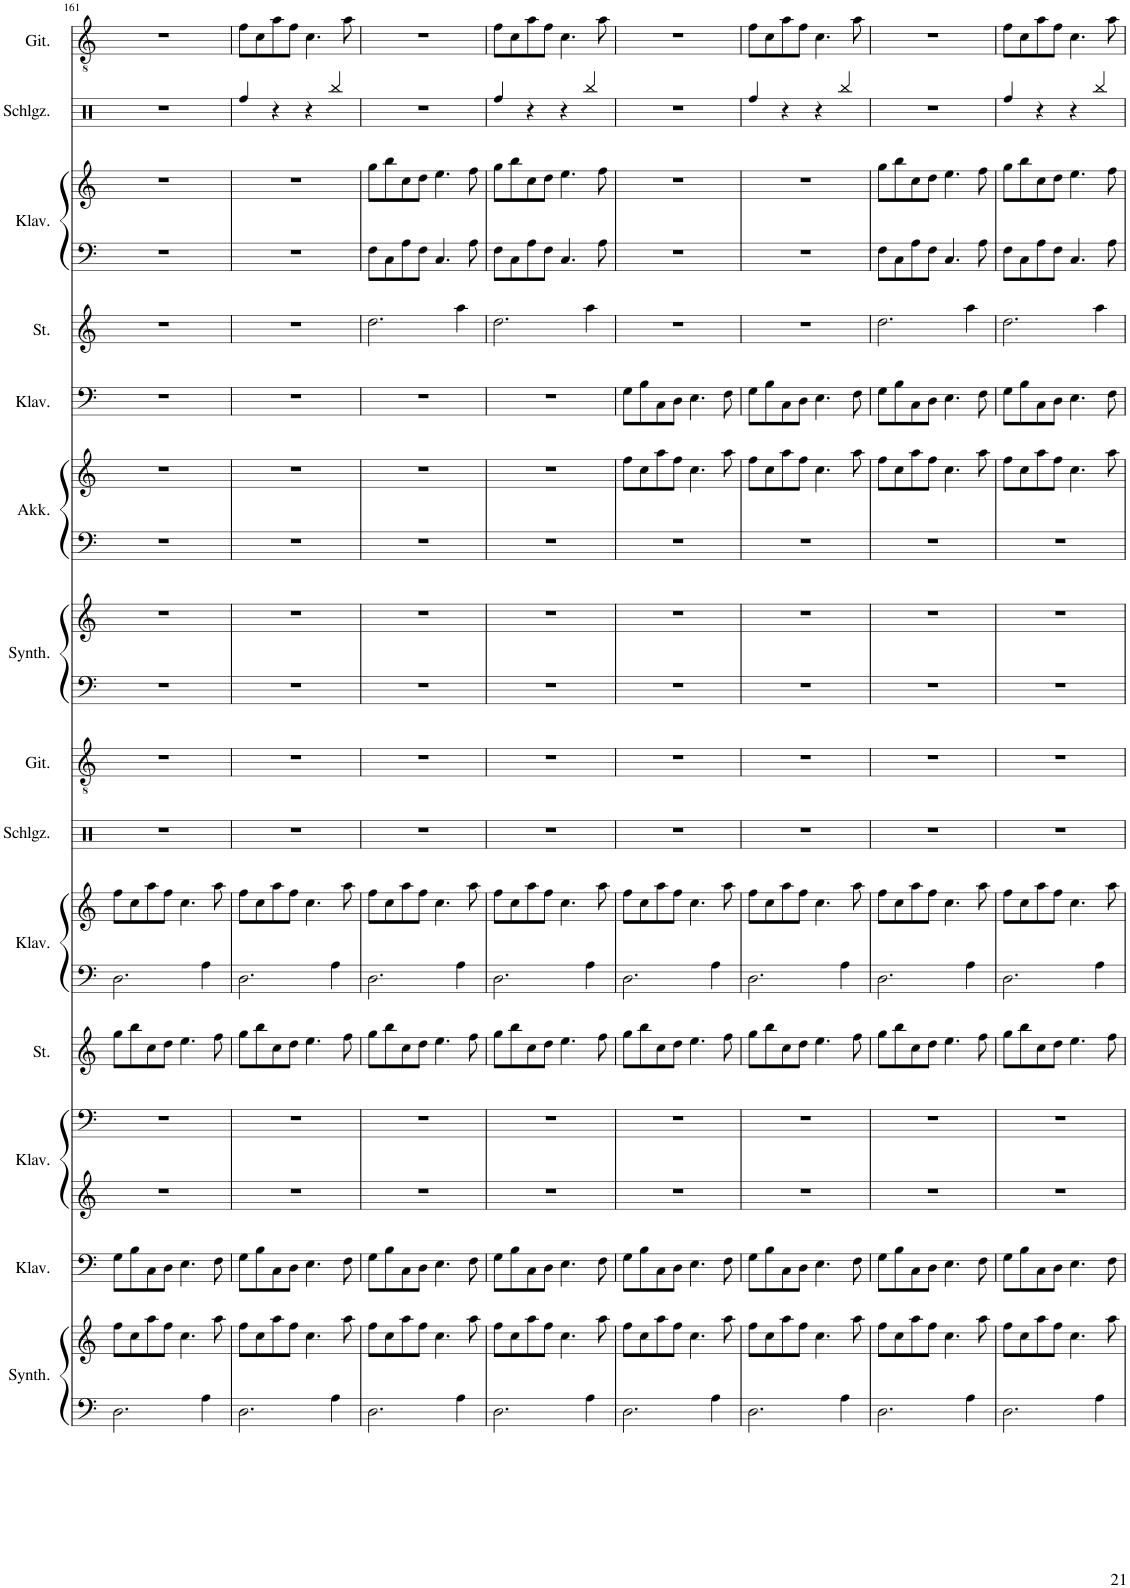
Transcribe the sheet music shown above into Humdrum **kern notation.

**kern	**kern	**kern	**kern	**kern	**kern	**kern	**kern	**kern	**kern	**kern	**kern	**kern	**kern	**kern	**kern	**kern	**kern	**kern	**kern
*part14	*part14	*part13	*part12	*part12	*part11	*part10	*part10	*part9	*part8	*part7	*part7	*part6	*part6	*part5	*part4	*part3	*part3	*part2	*part1
*staff20	*staff19	*staff18	*staff17	*staff16	*staff15	*staff14	*staff13	*staff12	*staff11	*staff10	*staff9	*staff8	*staff7	*staff6	*staff5	*staff4	*staff3	*staff2	*staff1
*I"Pad Synthesizer	*	*I"Klavier	*I"Klavier	*	*I"Streichinstrumente	*I"Klavier	*	*I"Schlagzeug	*I"Akustische Gitarre	*I"Pad Synthesizer	*	*I"Akkordeon	*	*I"Klavier	*I"Streichinstrumente	*I"Klavier	*	*I"Schlagzeug	*I"Akustische Gitarre
*I'Synth.	*	*I'Klav.	*I'Klav.	*	*I'St.	*I'Klav.	*	*I'Schlgz.	*I'Git.	*I'Synth.	*	*I'Akk.	*	*I'Klav.	*I'St.	*I'Klav.	*	*I'Schlgz.	*I'Git.
!!LO:PB:g=z
*clefF4	*clefG2	*clefF4	*clefG2	*clefF4	*clefG2	*clefF4	*clefG2	*clefX	*clefGv2	*clefF4	*clefG2	*clefF4	*clefG2	*clefF4	*clefG2	*clefF4	*clefG2	*clefX	*clefGv2
*k[]	*k[]	*k[]	*k[]	*k[]	*k[]	*k[]	*k[]	*k[]	*k[]	*k[]	*k[]	*k[]	*k[]	*k[]	*k[]	*k[]	*k[]	*k[]	*k[]
*M4/4	*M4/4	*M4/4	*M4/4	*M4/4	*M4/4	*M4/4	*M4/4	*M4/4	*M4/4	*M4/4	*M4/4	*M4/4	*M4/4	*M4/4	*M4/4	*M4/4	*M4/4	*M4/4	*M4/4
=161	=161	=161	=161	=161	=161	=161	=161	=161	=161	=161	=161	=161	=161	=161	=161	=161	=161	=161	=161
2.D\	8ff\L	8G\L	1r	1r	8gg\L	2.D\	8ff\L	1r	1r	1r	1r	1r	1r	1r	1r	1r	1r	1r	1r
.	8cc\	8B\	.	.	8bb\	.	8cc\	.	.	.	.	.	.	.	.	.	.	.	.
.	8aa\	8C\	.	.	8cc\	.	8aa\	.	.	.	.	.	.	.	.	.	.	.	.
.	8ff\J	8D\J	.	.	8dd\J	.	8ff\J	.	.	.	.	.	.	.	.	.	.	.	.
.	4.cc\	4.E\	.	.	4.ee\	.	4.cc\	.	.	.	.	.	.	.	.	.	.	.	.
4A\	.	.	.	.	.	4A\	.	.	.	.	.	.	.	.	.	.	.	.	.
.	8aa\	8F\	.	.	8ff\	.	8aa\	.	.	.	.	.	.	.	.	.	.	.	.
=162	=162	=162	=162	=162	=162	=162	=162	=162	=162	=162	=162	=162	=162	=162	=162	=162	=162	=162	=162
2.D\	8ff\L	8G\L	1r	1r	8gg\L	2.D\	8ff\L	1r	1r	1r	1r	1r	1r	1r	1r	1r	1r	4Rff/	8f\L
.	8cc\	8B\	.	.	8bb\	.	8cc\	.	.	.	.	.	.	.	.	.	.	.	8c\
.	8aa\	8C\	.	.	8cc\	.	8aa\	.	.	.	.	.	.	.	.	.	.	4r	8a\
.	8ff\J	8D\J	.	.	8dd\J	.	8ff\J	.	.	.	.	.	.	.	.	.	.	.	8f\J
.	4.cc\	4.E\	.	.	4.ee\	.	4.cc\	.	.	.	.	.	.	.	.	.	.	4r	4.c\
4A\	.	.	.	.	.	4A\	.	.	.	.	.	.	.	.	.	.	.	4Rbb/	.
.	8aa\	8F\	.	.	8ff\	.	8aa\	.	.	.	.	.	.	.	.	.	.	.	8a\
=163	=163	=163	=163	=163	=163	=163	=163	=163	=163	=163	=163	=163	=163	=163	=163	=163	=163	=163	=163
2.D\	8ff\L	8G\L	1r	1r	8gg\L	2.D\	8ff\L	1r	1r	1r	1r	1r	1r	1r	2.dd\	8F\L	8gg\L	1r	1r
.	8cc\	8B\	.	.	8bb\	.	8cc\	.	.	.	.	.	.	.	.	8C\	8bb\	.	.
.	8aa\	8C\	.	.	8cc\	.	8aa\	.	.	.	.	.	.	.	.	8A\	8cc\	.	.
.	8ff\J	8D\J	.	.	8dd\J	.	8ff\J	.	.	.	.	.	.	.	.	8F\J	8dd\J	.	.
.	4.cc\	4.E\	.	.	4.ee\	.	4.cc\	.	.	.	.	.	.	.	.	4.C/	4.ee\	.	.
4A\	.	.	.	.	.	4A\	.	.	.	.	.	.	.	.	4aa\	.	.	.	.
.	8aa\	8F\	.	.	8ff\	.	8aa\	.	.	.	.	.	.	.	.	8A\	8ff\	.	.
=164	=164	=164	=164	=164	=164	=164	=164	=164	=164	=164	=164	=164	=164	=164	=164	=164	=164	=164	=164
2.D\	8ff\L	8G\L	1r	1r	8gg\L	2.D\	8ff\L	1r	1r	1r	1r	1r	1r	1r	2.dd\	8F\L	8gg\L	4Rff/	8f\L
.	8cc\	8B\	.	.	8bb\	.	8cc\	.	.	.	.	.	.	.	.	8C\	8bb\	.	8c\
.	8aa\	8C\	.	.	8cc\	.	8aa\	.	.	.	.	.	.	.	.	8A\	8cc\	4r	8a\
.	8ff\J	8D\J	.	.	8dd\J	.	8ff\J	.	.	.	.	.	.	.	.	8F\J	8dd\J	.	8f\J
.	4.cc\	4.E\	.	.	4.ee\	.	4.cc\	.	.	.	.	.	.	.	.	4.C/	4.ee\	4r	4.c\
4A\	.	.	.	.	.	4A\	.	.	.	.	.	.	.	.	4aa\	.	.	4Rbb/	.
.	8aa\	8F\	.	.	8ff\	.	8aa\	.	.	.	.	.	.	.	.	8A\	8ff\	.	8a\
=165	=165	=165	=165	=165	=165	=165	=165	=165	=165	=165	=165	=165	=165	=165	=165	=165	=165	=165	=165
2.D\	8ff\L	8G\L	1r	1r	8gg\L	2.D\	8ff\L	1r	1r	1r	1r	1r	8ff\L	8G\L	1r	1r	1r	1r	1r
.	8cc\	8B\	.	.	8bb\	.	8cc\	.	.	.	.	.	8cc\	8B\	.	.	.	.	.
.	8aa\	8C\	.	.	8cc\	.	8aa\	.	.	.	.	.	8aa\	8C\	.	.	.	.	.
.	8ff\J	8D\J	.	.	8dd\J	.	8ff\J	.	.	.	.	.	8ff\J	8D\J	.	.	.	.	.
.	4.cc\	4.E\	.	.	4.ee\	.	4.cc\	.	.	.	.	.	4.cc\	4.E\	.	.	.	.	.
4A\	.	.	.	.	.	4A\	.	.	.	.	.	.	.	.	.	.	.	.	.
.	8aa\	8F\	.	.	8ff\	.	8aa\	.	.	.	.	.	8aa\	8F\	.	.	.	.	.
=166	=166	=166	=166	=166	=166	=166	=166	=166	=166	=166	=166	=166	=166	=166	=166	=166	=166	=166	=166
2.D\	8ff\L	8G\L	1r	1r	8gg\L	2.D\	8ff\L	1r	1r	1r	1r	1r	8ff\L	8G\L	1r	1r	1r	4Rff/	8f\L
.	8cc\	8B\	.	.	8bb\	.	8cc\	.	.	.	.	.	8cc\	8B\	.	.	.	.	8c\
.	8aa\	8C\	.	.	8cc\	.	8aa\	.	.	.	.	.	8aa\	8C\	.	.	.	4r	8a\
.	8ff\J	8D\J	.	.	8dd\J	.	8ff\J	.	.	.	.	.	8ff\J	8D\J	.	.	.	.	8f\J
.	4.cc\	4.E\	.	.	4.ee\	.	4.cc\	.	.	.	.	.	4.cc\	4.E\	.	.	.	4r	4.c\
4A\	.	.	.	.	.	4A\	.	.	.	.	.	.	.	.	.	.	.	4Rbb/	.
.	8aa\	8F\	.	.	8ff\	.	8aa\	.	.	.	.	.	8aa\	8F\	.	.	.	.	8a\
=167	=167	=167	=167	=167	=167	=167	=167	=167	=167	=167	=167	=167	=167	=167	=167	=167	=167	=167	=167
2.D\	8ff\L	8G\L	1r	1r	8gg\L	2.D\	8ff\L	1r	1r	1r	1r	1r	8ff\L	8G\L	2.dd\	8F\L	8gg\L	1r	1r
.	8cc\	8B\	.	.	8bb\	.	8cc\	.	.	.	.	.	8cc\	8B\	.	8C\	8bb\	.	.
.	8aa\	8C\	.	.	8cc\	.	8aa\	.	.	.	.	.	8aa\	8C\	.	8A\	8cc\	.	.
.	8ff\J	8D\J	.	.	8dd\J	.	8ff\J	.	.	.	.	.	8ff\J	8D\J	.	8F\J	8dd\J	.	.
.	4.cc\	4.E\	.	.	4.ee\	.	4.cc\	.	.	.	.	.	4.cc\	4.E\	.	4.C/	4.ee\	.	.
4A\	.	.	.	.	.	4A\	.	.	.	.	.	.	.	.	4aa\	.	.	.	.
.	8aa\	8F\	.	.	8ff\	.	8aa\	.	.	.	.	.	8aa\	8F\	.	8A\	8ff\	.	.
=168	=168	=168	=168	=168	=168	=168	=168	=168	=168	=168	=168	=168	=168	=168	=168	=168	=168	=168	=168
2.D\	8ff\L	8G\L	1r	1r	8gg\L	2.D\	8ff\L	1r	1r	1r	1r	1r	8ff\L	8G\L	2.dd\	8F\L	8gg\L	4Rff/	8f\L
.	8cc\	8B\	.	.	8bb\	.	8cc\	.	.	.	.	.	8cc\	8B\	.	8C\	8bb\	.	8c\
.	8aa\	8C\	.	.	8cc\	.	8aa\	.	.	.	.	.	8aa\	8C\	.	8A\	8cc\	4r	8a\
.	8ff\J	8D\J	.	.	8dd\J	.	8ff\J	.	.	.	.	.	8ff\J	8D\J	.	8F\J	8dd\J	.	8f\J
.	4.cc\	4.E\	.	.	4.ee\	.	4.cc\	.	.	.	.	.	4.cc\	4.E\	.	4.C/	4.ee\	4r	4.c\
4A\	.	.	.	.	.	4A\	.	.	.	.	.	.	.	.	4aa\	.	.	4Rbb/	.
.	8aa\	8F\	.	.	8ff\	.	8aa\	.	.	.	.	.	8aa\	8F\	.	8A\	8ff\	.	8a\
=	=	=	=	=	=	=	=	=	=	=	=	=	=	=	=	=	=	=	=
*-	*-	*-	*-	*-	*-	*-	*-	*-	*-	*-	*-	*-	*-	*-	*-	*-	*-	*-	*-
